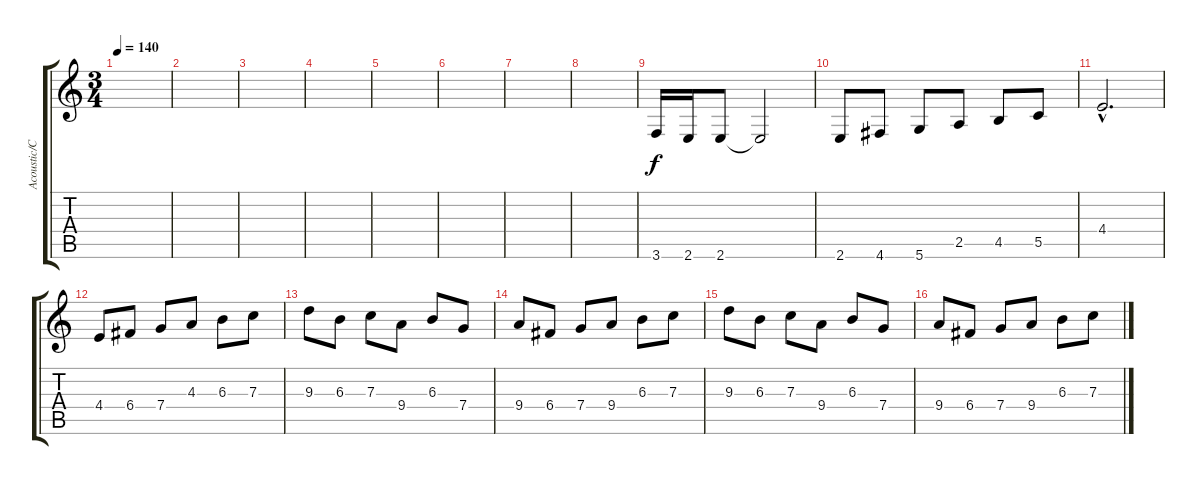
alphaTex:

\track ("Acoustic/Classical Guitar II" "Acoustic/C") {instrument acousticguitarnylon}
\staff {score tabs}
\tuning (D4 A3 F3 C3 G2 D2) {hide}
\ts (3 4)
\tempo 140
\clef g2
\ks c
|
|
|
|
|
|
|
|
3.6.16 2.6.16 2.6.8 2.6{t}.2 |
2.6.8 4.6.8 5.6.8 2.5.8 4.5.8 5.5.8 |
4.4{hac}.2{d} |
4.4.8 6.4.8 7.4.8 4.3.8 6.3.8 7.3.8 |
9.3.8 6.3.8 7.3.8 9.4.8 6.3.8 7.4.8 |
9.4.8 6.4.8 7.4.8 9.4.8 6.3.8 7.3.8 |
9.3.8 6.3.8 7.3.8 9.4.8 6.3.8 7.4.8 |
9.4.8 6.4.8 7.4.8 9.4.8 6.3.8 7.3.8
